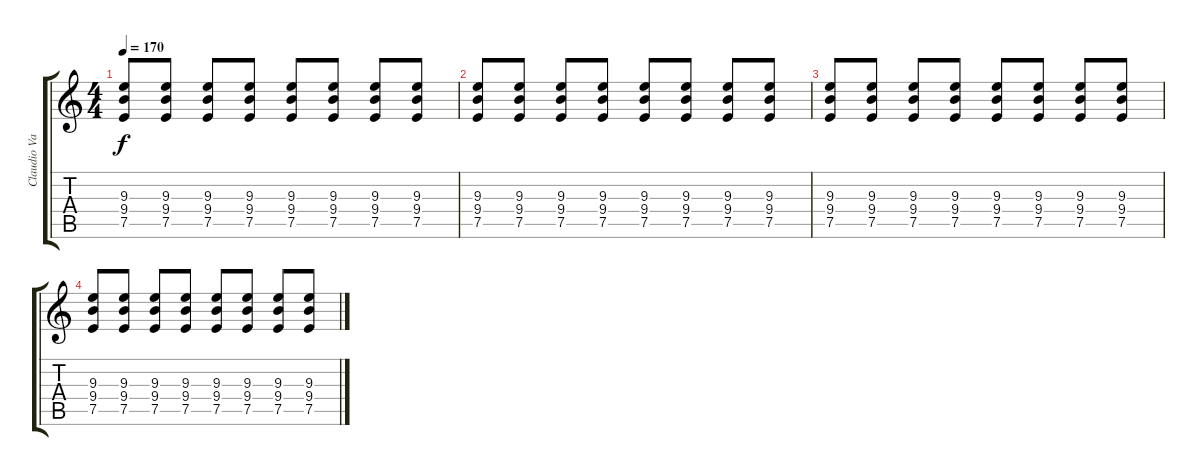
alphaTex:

\track ("Claudio Valenzuela (distorción)" "Claudio Va") {instrument distortionguitar}
\staff {score tabs}
\tuning (E4 B3 G3 D3 A2 E2) {hide}
\ts (4 4)
\tempo 170
\clef g2
\ks c
(9.3 9.4 7.5).8{dy f} (9.3 9.4 7.5).8 (9.3 9.4 7.5).8 (9.3 9.4 7.5).8 (9.3 9.4 7.5).8 (9.3 9.4 7.5).8 (9.3 9.4 7.5).8 (9.3 9.4 7.5).8 |
(9.3 9.4 7.5).8 (9.3 9.4 7.5).8 (9.3 9.4 7.5).8 (9.3 9.4 7.5).8 (9.3 9.4 7.5).8 (9.3 9.4 7.5).8 (9.3 9.4 7.5).8 (9.3 9.4 7.5).8 |
(9.3 9.4 7.5).8 (9.3 9.4 7.5).8 (9.3 9.4 7.5).8 (9.3 9.4 7.5).8 (9.3 9.4 7.5).8 (9.3 9.4 7.5).8 (9.3 9.4 7.5).8 (9.3 9.4 7.5).8 |
(9.3 9.4 7.5).8 (9.3 9.4 7.5).8 (9.3 9.4 7.5).8 (9.3 9.4 7.5).8 (9.3 9.4 7.5).8 (9.3 9.4 7.5).8 (9.3 9.4 7.5).8 (9.3 9.4 7.5).8
